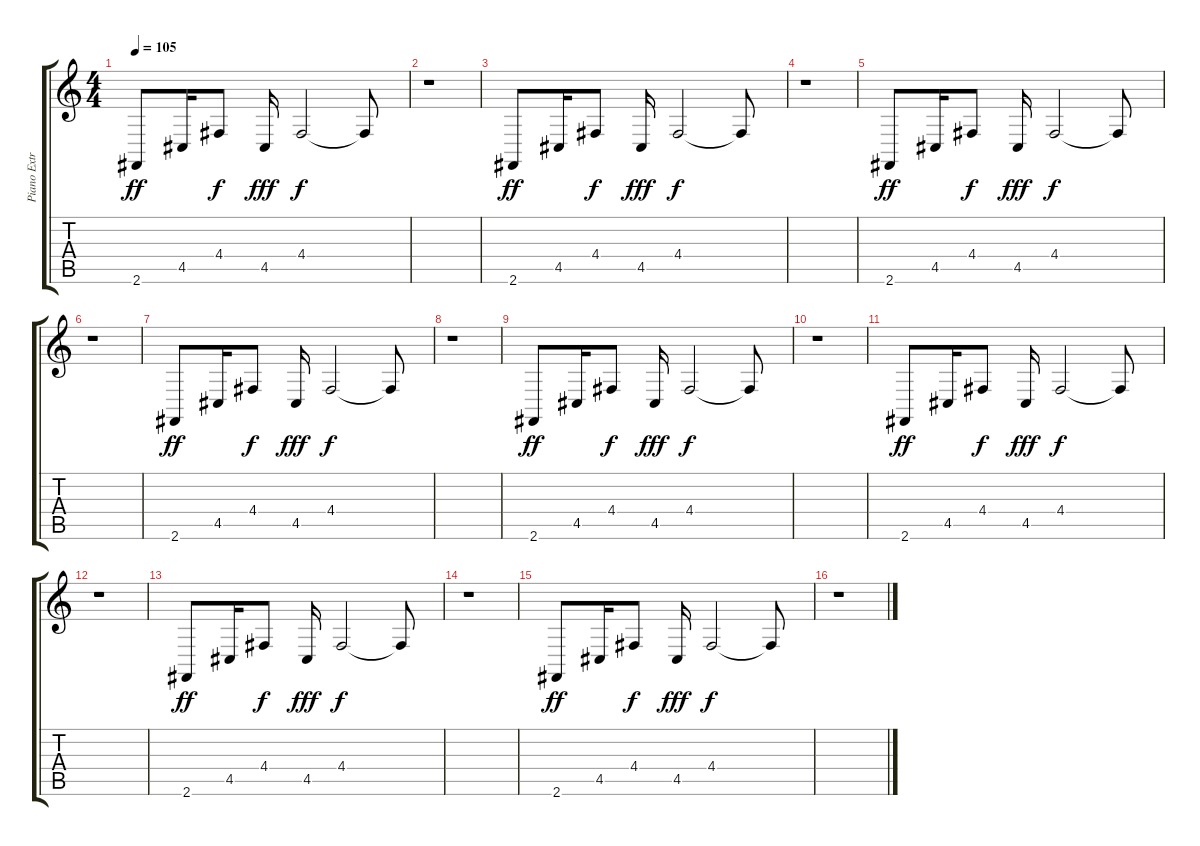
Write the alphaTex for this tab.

\track ("Piano Extra Left" "Piano Extr") {instrument acousticgrandpiano}
\staff {score tabs}
\tuning (E4 B3 G3 D3 A2 E2) {hide}
\ts (4 4)
\tempo 105
\clef g2
\ks c
2.6.8{dy ff} 4.5.16 4.4.8{dy f} 4.5.16{dy fff} 4.4.2{dy f} 4.4{t}.8 |
r.1 |
2.6.8{dy ff} 4.5.16 4.4.8{dy f} 4.5.16{dy fff} 4.4.2{dy f} 4.4{t}.8 |
r.1 |
2.6.8{dy ff} 4.5.16 4.4.8{dy f} 4.5.16{dy fff} 4.4.2{dy f} 4.4{t}.8 |
r.1 |
2.6.8{dy ff} 4.5.16 4.4.8{dy f} 4.5.16{dy fff} 4.4.2{dy f} 4.4{t}.8 |
r.1 |
2.6.8{dy ff} 4.5.16 4.4.8{dy f} 4.5.16{dy fff} 4.4.2{dy f} 4.4{t}.8 |
r.1 |
2.6.8{dy ff} 4.5.16 4.4.8{dy f} 4.5.16{dy fff} 4.4.2{dy f} 4.4{t}.8 |
r.1 |
2.6.8{dy ff} 4.5.16 4.4.8{dy f} 4.5.16{dy fff} 4.4.2{dy f} 4.4{t}.8 |
r.1 |
2.6.8{dy ff} 4.5.16 4.4.8{dy f} 4.5.16{dy fff} 4.4.2{dy f} 4.4{t}.8 |
r.1
